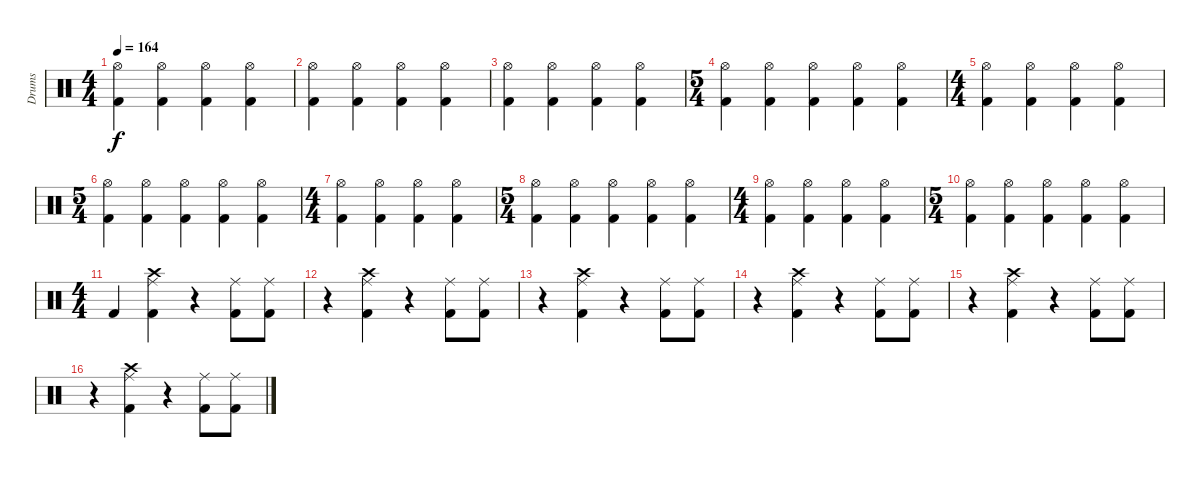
\track ("Drums" "Drums") {instrument percussion}
\staff {score}
\articulation defaults
\ts (4 4)
\tempo 164
\clef neutral
\ks c
("Hi-Hat (open)" "Kick (hit) 2").4{dy f} ("Hi-Hat (open)" "Kick (hit) 2").4 ("Kick (hit) 2" "Hi-Hat (open)").4 ("Kick (hit) 2" "Hi-Hat (open)").4 |
("Hi-Hat (open)" "Kick (hit) 2").4 ("Hi-Hat (open)" "Kick (hit) 2").4 ("Kick (hit) 2" "Hi-Hat (open)").4 ("Kick (hit) 2" "Hi-Hat (open)").4 |
("Hi-Hat (open)" "Kick (hit) 2").4 ("Hi-Hat (open)" "Kick (hit) 2").4 ("Kick (hit) 2" "Hi-Hat (open)").4 ("Kick (hit) 2" "Hi-Hat (open)").4 |
\ts (5 4)
("Hi-Hat (open)" "Kick (hit) 2").4 ("Hi-Hat (open)" "Kick (hit) 2").4 ("Kick (hit) 2" "Hi-Hat (open)").4 ("Kick (hit) 2" "Hi-Hat (open)").4 ("Hi-Hat (open)" "Kick (hit) 2").4 |
\ts (4 4)
("Hi-Hat (open)" "Kick (hit) 2").4 ("Kick (hit) 2" "Hi-Hat (open)").4 ("Kick (hit) 2" "Hi-Hat (open)").4 ("Hi-Hat (open)" "Kick (hit) 2").4 |
\ts (5 4)
("Hi-Hat (open)" "Kick (hit) 2").4 ("Kick (hit) 2" "Hi-Hat (open)").4 ("Kick (hit) 2" "Hi-Hat (open)").4 ("Hi-Hat (open)" "Kick (hit) 2").4 ("Hi-Hat (open)" "Kick (hit) 2").4 |
\ts (4 4)
("Kick (hit) 2" "Hi-Hat (open)").4 ("Kick (hit) 2" "Hi-Hat (open)").4 ("Hi-Hat (open)" "Kick (hit) 2").4 ("Hi-Hat (open)" "Kick (hit) 2").4 |
\ts (5 4)
("Kick (hit) 2" "Hi-Hat (open)").4 ("Kick (hit) 2" "Hi-Hat (open)").4 ("Hi-Hat (open)" "Kick (hit) 2").4 ("Hi-Hat (open)" "Kick (hit) 2").4 ("Kick (hit) 2" "Hi-Hat (open)").4 |
\ts (4 4)
("Kick (hit) 2" "Hi-Hat (open)").4 ("Hi-Hat (open)" "Kick (hit) 2").4 ("Hi-Hat (open)" "Kick (hit) 2").4 ("Kick (hit) 2" "Hi-Hat (open)").4 |
\ts (5 4)
("Kick (hit) 2" "Hi-Hat (open)").4 ("Hi-Hat (open)" "Kick (hit) 2").4 ("Kick (hit) 2" "Hi-Hat (open)").4 ("Kick (hit) 2" "Hi-Hat (open)").4 ("Kick (hit) 2" "Hi-Hat (open)").4 |
\ts (4 4)
"Kick (hit) 2".4 ("Kick (hit) 2" "Crash high (hit)" "Ride (middle)").4 r.4 ("Kick (hit) 2" "Ride (middle)").8 ("Kick (hit) 2" "Ride (middle)").8 |
r.4 ("Ride (middle)" "Crash high (hit)" "Kick (hit) 2").4 r.4 ("Kick (hit) 2" "Ride (middle)").8 ("Kick (hit) 2" "Ride (middle)").8 |
r.4 ("Ride (middle)" "Crash high (hit)" "Kick (hit) 2").4 r.4 ("Kick (hit) 2" "Ride (middle)").8 ("Kick (hit) 2" "Ride (middle)").8 |
r.4 ("Ride (middle)" "Crash high (hit)" "Kick (hit) 2").4 r.4 ("Kick (hit) 2" "Ride (middle)").8 ("Kick (hit) 2" "Ride (middle)").8 |
r.4 ("Ride (middle)" "Crash high (hit)" "Kick (hit) 2").4 r.4 ("Kick (hit) 2" "Ride (middle)").8 ("Kick (hit) 2" "Ride (middle)").8 |
r.4 ("Ride (middle)" "Crash high (hit)" "Kick (hit) 2").4 r.4 ("Kick (hit) 2" "Ride (middle)").8 ("Kick (hit) 2" "Ride (middle)").8
